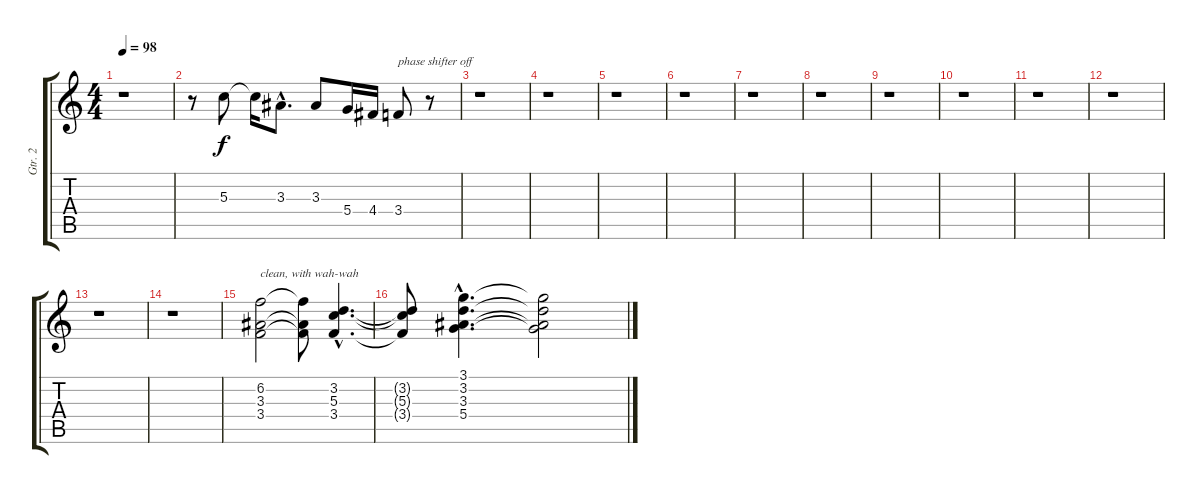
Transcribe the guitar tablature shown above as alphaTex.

\track ("Gtr. 2" "Gtr. 2") {instrument overdrivenguitar}
\staff {score tabs}
\tuning (E4 B3 G3 D3 A2 E2) {hide}
\ts (4 4)
\tempo 98
\clef g2
\ks c
r.1{dy f} |
r.8 5.3.8 5.3{t}.16 3.3{hac}.8{d} 3.3.8 5.4.16 4.4.16 3.4.8{txt "phase shifter off"} r.8 |
r.1 |
r.1 |
r.1 |
r.1 |
r.1 |
r.1 |
r.1 |
r.1 |
r.1 |
r.1 |
r.1 |
r.1 |
(6.2 3.3 3.4).2{txt "clean, with wah-wah"} (6.2{t} 3.3{t} 3.4{t}).8 (3.2{hac} 5.3{hac} 3.4{hac}).4{d} |
(3.2{t} 5.3{t} 3.4{t}).8 (3.1{hac} 3.2{hac} 3.3{hac} 5.4{hac}).4{d} (3.1{t} 3.2{t} 3.3{t} 5.4{t}).2
